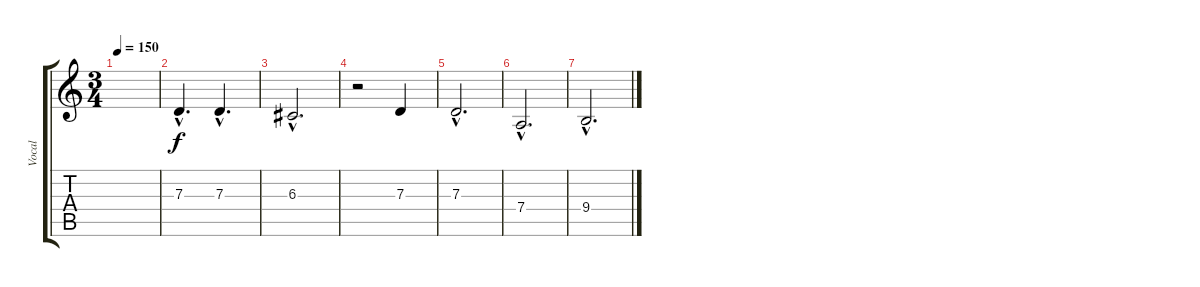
\track ("Vocal" "Vocal") {instrument lead1square}
\staff {score tabs}
\tuning (E4 B3 G3 D3 A2 E2) {hide}
\ts (3 4)
\tempo 150
\clef g2
\ks c
|
7.3{hac}.4{d} 7.3{hac}.4{d} |
6.3{hac}.2{d} |
r.2 7.3.4 |
7.3{hac}.2{d} |
7.4{hac}.2{d} |
9.4{hac}.2{d}
